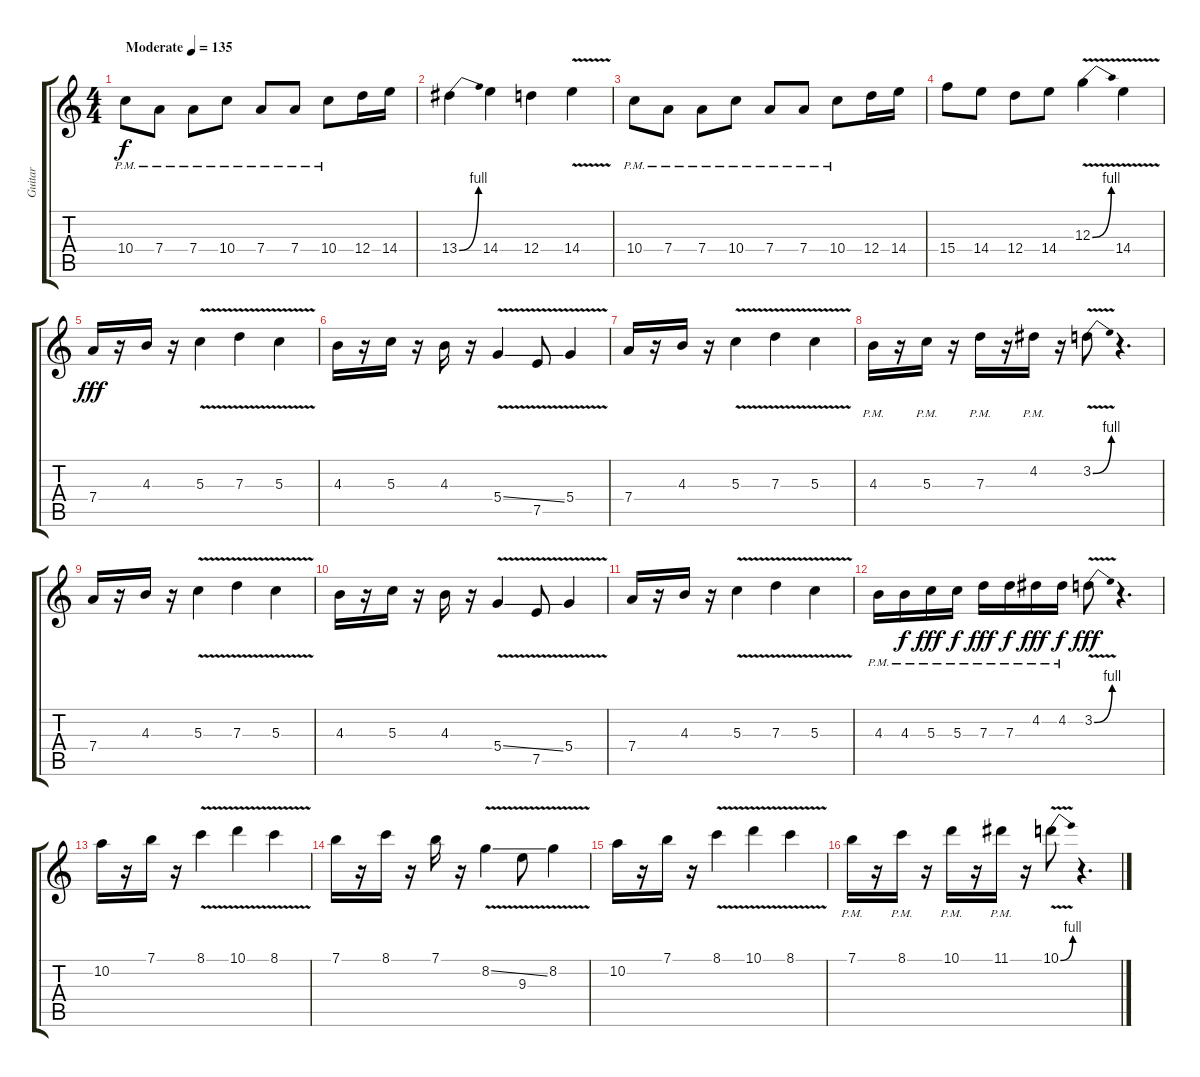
\track ("Guitar" "Guitar") {instrument overdrivenguitar}
\staff {score tabs}
\tuning (E4 B3 G3 D3 A2 E2) {hide}
\ts (4 4)
\tempo (135 "Moderate")
\clef g2
\ks c
10.4{pm}.8{dy f instrument overdrivenguitar} 7.4{pm}.8 7.4{pm}.8 10.4{pm}.8 7.4{pm}.8 7.4{pm}.8 10.4{pm}.8 12.4.16 14.4.16 |
13.4{be (bend 0 0 60 4)}.4 14.4.4 12.4.4 14.4{v}.4 |
10.4{pm}.8 7.4{pm}.8 7.4{pm}.8 10.4{pm}.8 7.4{pm}.8 7.4{pm}.8 10.4{pm}.8 12.4.16 14.4.16 |
15.4.8 14.4.8 12.4.8 14.4.8 12.3{be (bend 0 0 60 4) v}.4 14.4{v}.4 |
7.4.16{dy fff} r.16 4.3.16 r.16 5.3{v}.4 7.3{v}.4 5.3{v}.4 |
4.3.16 r.16 5.3.16 r.16 4.3.16 r.16 5.4{v ss}.4 7.5{v}.8 5.4{v}.4 |
7.4.16 r.16 4.3.16 r.16 5.3{v}.4 7.3{v}.4 5.3{v}.4 |
4.3{pm}.16 r.16 5.3{pm}.16 r.16 7.3{pm}.16 r.16 4.2{pm}.16 r.16 3.2{be (bend 0 0 60 4) v}.8 r.4{d} |
7.4.16 r.16 4.3.16 r.16 5.3{v}.4 7.3{v}.4 5.3{v}.4 |
4.3.16 r.16 5.3.16 r.16 4.3.16 r.16 5.4{v ss}.4 7.5{v}.8 5.4{v}.4 |
7.4.16 r.16 4.3.16 r.16 5.3{v}.4 7.3{v}.4 5.3{v}.4 |
4.3{pm}.16 4.3{pm}.16{dy f} 5.3{pm}.16{dy fff} 5.3{pm}.16{dy f} 7.3{pm}.16{dy fff} 7.3{pm}.16{dy f} 4.2{pm}.16{dy fff} 4.2{pm}.16{dy f} 3.2{be (bend 0 0 60 4) v}.8{dy fff} r.4{d} |
10.2.16 r.16 7.1.16 r.16 8.1{v}.4 10.1{v}.4 8.1{v}.4 |
7.1.16 r.16 8.1.16 r.16 7.1.16 r.16 8.2{v ss}.4 9.3{v}.8 8.2{v}.4 |
10.2.16 r.16 7.1.16 r.16 8.1{v}.4 10.1{v}.4 8.1{v}.4 |
7.1{pm}.16 r.16 8.1{pm}.16 r.16 10.1{pm}.16 r.16 11.1{pm}.16 r.16 10.1{be (bend 0 0 60 4) v}.8 r.4{d}
